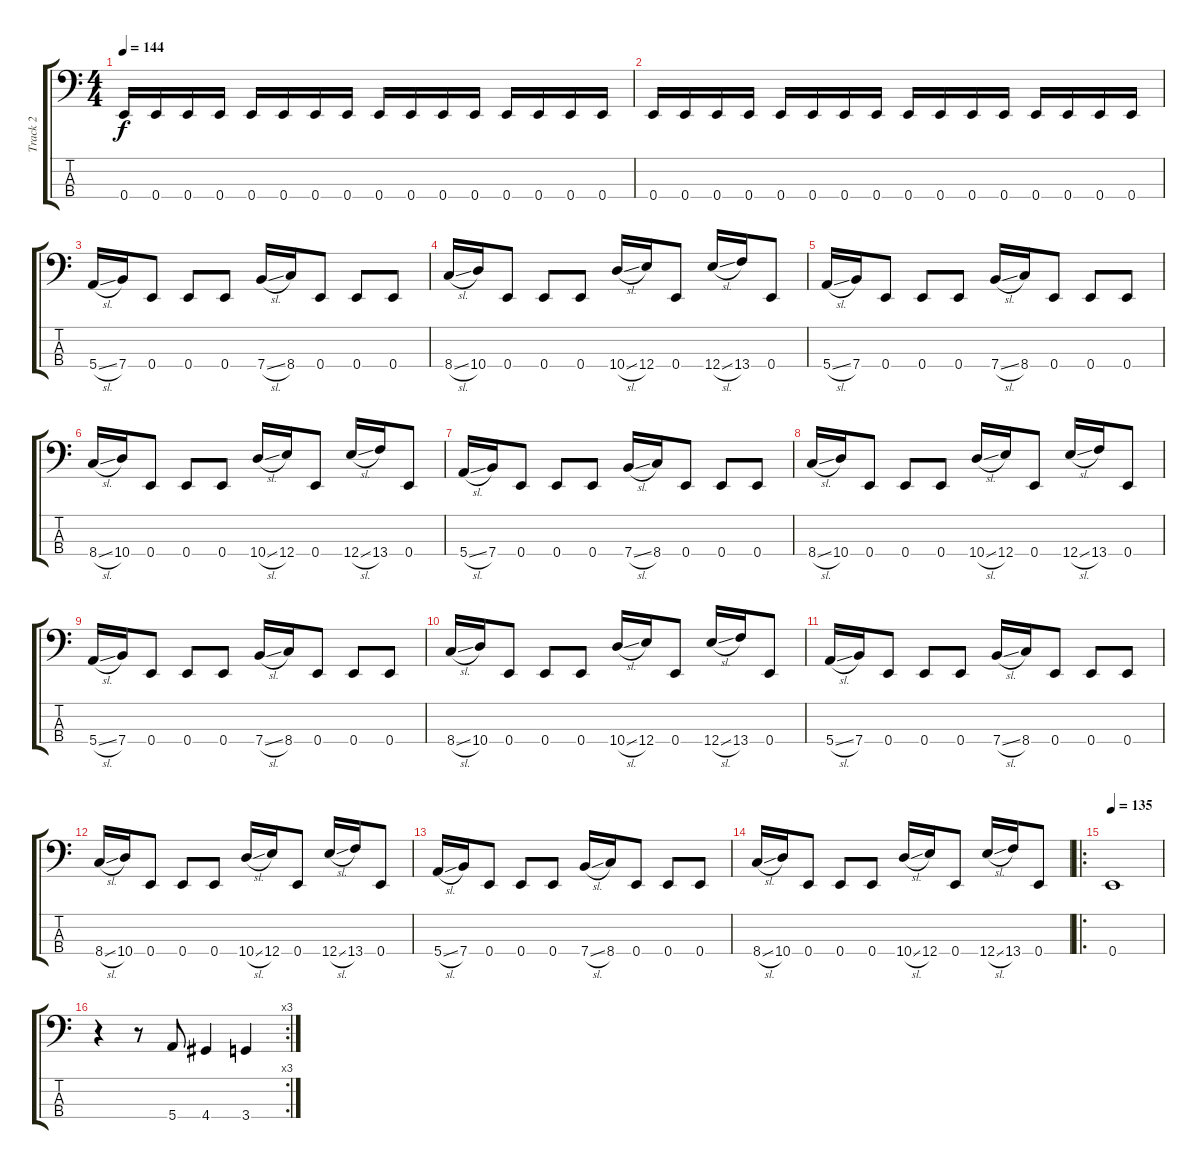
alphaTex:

\track ("Track 2" "Track 2") {instrument slapbass1}
\staff {score tabs}
\tuning (G2 D2 A1 E1) {hide}
\ts (4 4)
\tempo 144
\clef f4
\ks c
0.4.16{dy f instrument slapbass1} 0.4.16 0.4.16 0.4.16 0.4.16 0.4.16 0.4.16 0.4.16 0.4.16 0.4.16 0.4.16 0.4.16 0.4.16 0.4.16 0.4.16 0.4.16 |
0.4.16 0.4.16 0.4.16 0.4.16 0.4.16 0.4.16 0.4.16 0.4.16 0.4.16 0.4.16 0.4.16 0.4.16 0.4.16 0.4.16 0.4.16 0.4.16 |
5.4{sl}.16 7.4.16 0.4.8 0.4.8 0.4.8 7.4{sl}.16 8.4.16 0.4.8 0.4.8 0.4.8 |
8.4{sl}.16 10.4.16 0.4.8 0.4.8 0.4.8 10.4{sl}.16 12.4.16 0.4.8 12.4{sl}.16 13.4.16 0.4.8 |
5.4{sl}.16 7.4.16 0.4.8 0.4.8 0.4.8 7.4{sl}.16 8.4.16 0.4.8 0.4.8 0.4.8 |
8.4{sl}.16 10.4.16 0.4.8 0.4.8 0.4.8 10.4{sl}.16 12.4.16 0.4.8 12.4{sl}.16 13.4.16 0.4.8 |
5.4{sl}.16 7.4.16 0.4.8 0.4.8 0.4.8 7.4{sl}.16 8.4.16 0.4.8 0.4.8 0.4.8 |
8.4{sl}.16 10.4.16 0.4.8 0.4.8 0.4.8 10.4{sl}.16 12.4.16 0.4.8 12.4{sl}.16 13.4.16 0.4.8 |
5.4{sl}.16 7.4.16 0.4.8 0.4.8 0.4.8 7.4{sl}.16 8.4.16 0.4.8 0.4.8 0.4.8 |
8.4{sl}.16 10.4.16 0.4.8 0.4.8 0.4.8 10.4{sl}.16 12.4.16 0.4.8 12.4{sl}.16 13.4.16 0.4.8 |
5.4{sl}.16 7.4.16 0.4.8 0.4.8 0.4.8 7.4{sl}.16 8.4.16 0.4.8 0.4.8 0.4.8 |
8.4{sl}.16 10.4.16 0.4.8 0.4.8 0.4.8 10.4{sl}.16 12.4.16 0.4.8 12.4{sl}.16 13.4.16 0.4.8 |
5.4{sl}.16 7.4.16 0.4.8 0.4.8 0.4.8 7.4{sl}.16 8.4.16 0.4.8 0.4.8 0.4.8 |
8.4{sl}.16 10.4.16 0.4.8 0.4.8 0.4.8 10.4{sl}.16 12.4.16 0.4.8 12.4{sl}.16 13.4.16 0.4.8 |
\ro
\tempo 135
0.4.1 |
\rc 3
r.4 r.8 5.4.8 4.4.4 3.4.4
